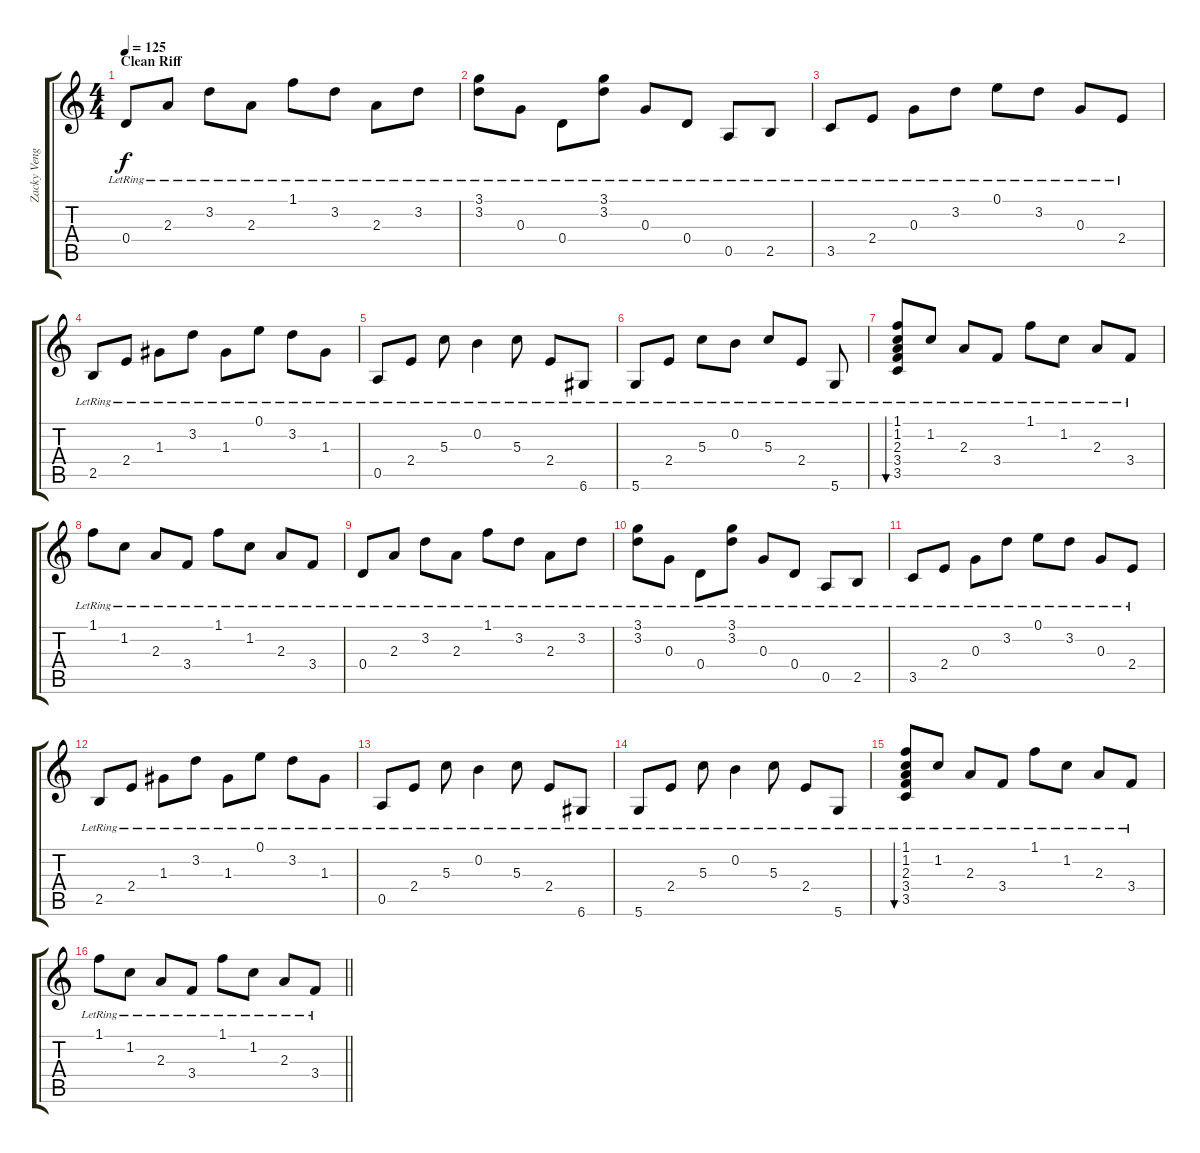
\track ("Zacky Vengeance" "Zacky Veng") {instrument distortionguitar}
\staff {score tabs}
\tuning (E4 B3 G3 D3 A2 D2) {hide}
\ts (4 4)
\section ("" "Clean Riff")
\tempo 125
\clef g2
\ks c
0.4{lr}.8{dy f instrument electricguitarjazz} 2.3{lr}.8 3.2{lr}.8 2.3{lr}.8 1.1{lr}.8 3.2{lr}.8 2.3{lr}.8 3.2{lr}.8 |
(3.1{lr} 3.2{lr}).8 0.3{lr}.8 0.4{lr}.8 (3.1{lr} 3.2{lr}).8 0.3{lr}.8 0.4{lr}.8 0.5{lr}.8 2.5{lr}.8 |
3.5{lr}.8 2.4{lr}.8 0.3{lr}.8 3.2{lr}.8 0.1{lr}.8 3.2{lr}.8 0.3{lr}.8 2.4{lr}.8 |
2.5{lr}.8 2.4{lr}.8 1.3{lr}.8 3.2{lr}.8 1.3{lr}.8 0.1{lr}.8 3.2{lr}.8 1.3{lr}.8 |
0.5{lr}.8 2.4{lr}.8 5.3{lr}.8 0.2{lr}.4 5.3{lr}.8 2.4{lr}.8 6.6{lr}.8 |
5.6{lr}.8 2.4{lr}.8 5.3{lr}.8 0.2{lr}.8 5.3{lr}.8 2.4{lr}.8 5.6{lr}.8 |
(1.1{lr} 1.2{lr} 2.3{lr} 3.4{lr} 3.5{lr}).8{bu 240} 1.2{lr}.8 2.3{lr}.8 3.4{lr}.8 1.1{lr}.8 1.2{lr}.8 2.3{lr}.8 3.4{lr}.8 |
1.1{lr}.8 1.2{lr}.8 2.3{lr}.8 3.4{lr}.8 1.1{lr}.8 1.2{lr}.8 2.3{lr}.8 3.4{lr}.8 |
0.4{lr}.8{instrument electricguitarjazz} 2.3{lr}.8 3.2{lr}.8 2.3{lr}.8 1.1{lr}.8 3.2{lr}.8 2.3{lr}.8 3.2{lr}.8 |
(3.1{lr} 3.2{lr}).8 0.3{lr}.8 0.4{lr}.8 (3.1{lr} 3.2{lr}).8 0.3{lr}.8 0.4{lr}.8 0.5{lr}.8 2.5{lr}.8 |
3.5{lr}.8 2.4{lr}.8 0.3{lr}.8 3.2{lr}.8 0.1{lr}.8 3.2{lr}.8 0.3{lr}.8 2.4{lr}.8 |
2.5{lr}.8 2.4{lr}.8 1.3{lr}.8 3.2{lr}.8 1.3{lr}.8 0.1{lr}.8 3.2{lr}.8 1.3{lr}.8 |
0.5{lr}.8 2.4{lr}.8 5.3{lr}.8 0.2{lr}.4 5.3{lr}.8 2.4{lr}.8 6.6{lr}.8 |
5.6{lr}.8 2.4{lr}.8 5.3{lr}.8 0.2{lr}.4 5.3{lr}.8 2.4{lr}.8 5.6{lr}.8 |
(1.1{lr} 1.2{lr} 2.3{lr} 3.4{lr} 3.5{lr}).8{bu 240} 1.2{lr}.8 2.3{lr}.8 3.4{lr}.8 1.1{lr}.8 1.2{lr}.8 2.3{lr}.8 3.4{lr}.8 |
\barLineRight lightlight
1.1{lr}.8 1.2{lr}.8 2.3{lr}.8 3.4{lr}.8 1.1{lr}.8 1.2{lr}.8 2.3{lr}.8 3.4{lr}.8
